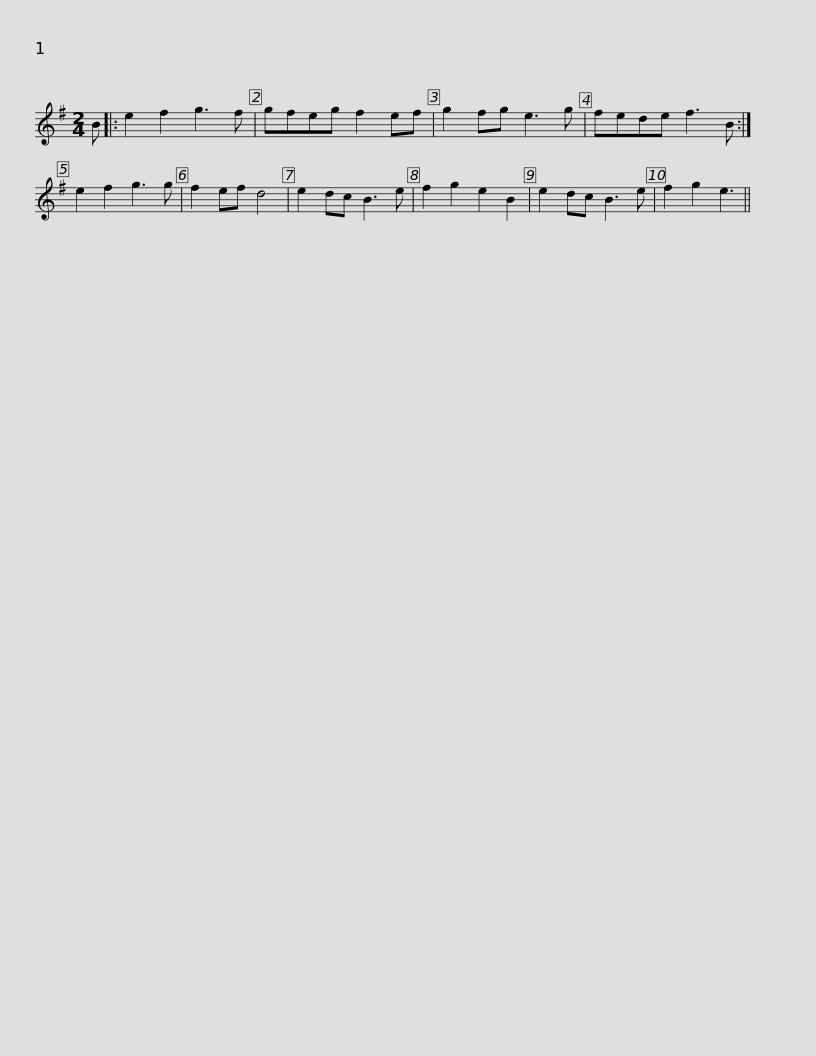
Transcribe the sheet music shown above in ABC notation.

X:1
L:1/8
M:2/4
I:linebreak $
K:Emin
V:1 treble
V:1
 B |: e2 f2 g3 f | gfeg f2 ef | g2 fg e3 g | fede f3 B :| %5
 e2 f2 g3 g | f2 ef d4 | e2 dc B3 e |$ f2 g2 e2 B2 | e2 dc B3 e | %10
 f2 g2 e3 || %11
